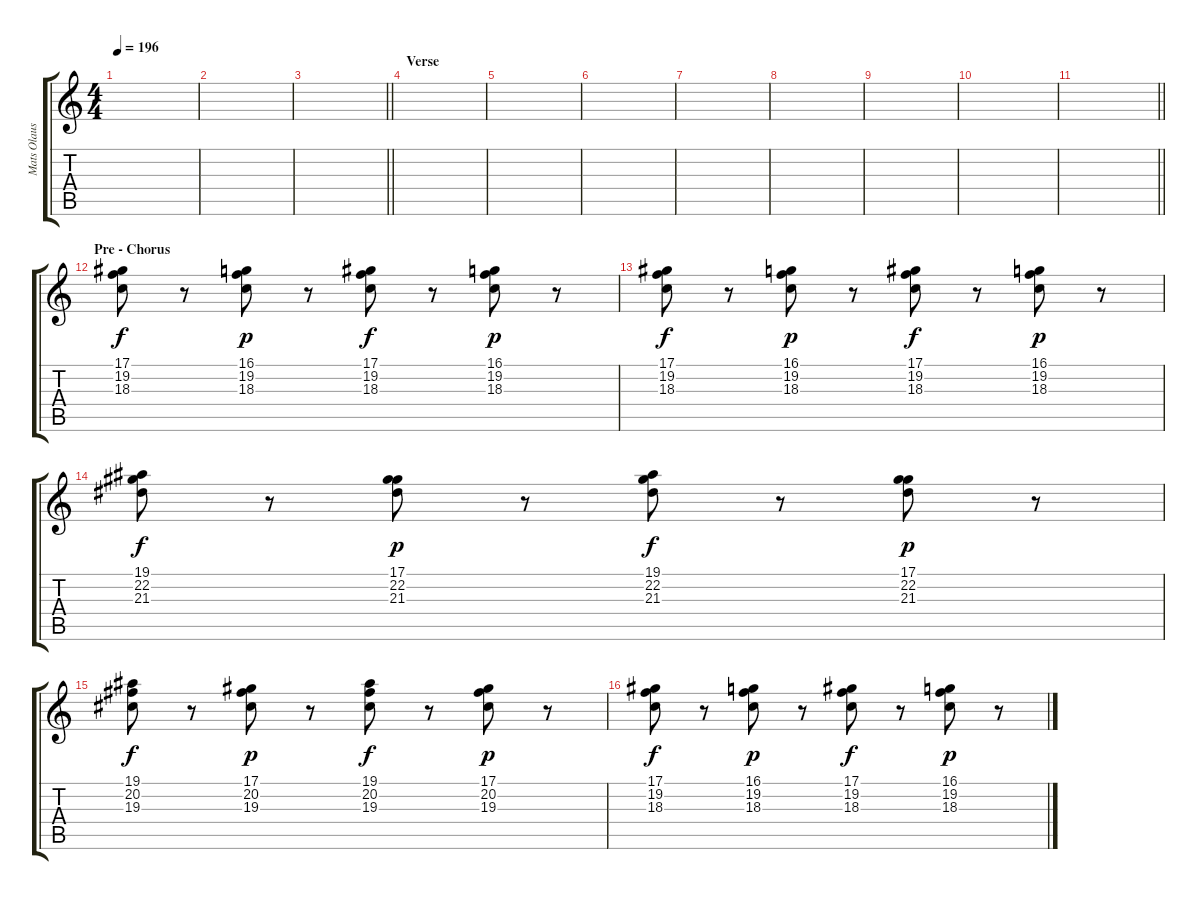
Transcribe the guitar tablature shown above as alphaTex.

\track ("Mats Olausson" "Mats Olaus") {instrument stringensemble1}
\staff {score tabs}
\tuning (Eb4 Bb3 Gb3 Db3 Ab2 Eb2) {hide}
\ts (4 4)
\tempo 196
\clef g2
\ks c
|
|
\barLineRight lightlight
|
\section ("" "Verse")
|
|
|
|
|
|
|
\barLineRight lightlight
|
\section ("" "Pre - Chorus")
(17.1 19.2 18.3).8 r.8 (16.1 19.2 18.3).8{dy p} r.8 (17.1 19.2 18.3).8{dy f} r.8 (16.1 19.2 18.3).8{dy p} r.8 |
(17.1 19.2 18.3).8{dy f} r.8 (16.1 19.2 18.3).8{dy p} r.8 (17.1 19.2 18.3).8{dy f} r.8 (16.1 19.2 18.3).8{dy p} r.8 |
(19.1 22.2 21.3).8{dy f} r.8 (17.1 22.2 21.3).8{dy p} r.8 (19.1 22.2 21.3).8{dy f} r.8 (17.1 22.2 21.3).8{dy p} r.8 |
(19.1 20.2 19.3).8{dy f} r.8 (17.1 20.2 19.3).8{dy p} r.8 (19.1 20.2 19.3).8{dy f} r.8 (17.1 20.2 19.3).8{dy p} r.8 |
(17.1 19.2 18.3).8{dy f} r.8 (16.1 19.2 18.3).8{dy p} r.8 (17.1 19.2 18.3).8{dy f} r.8 (16.1 19.2 18.3).8{dy p} r.8
